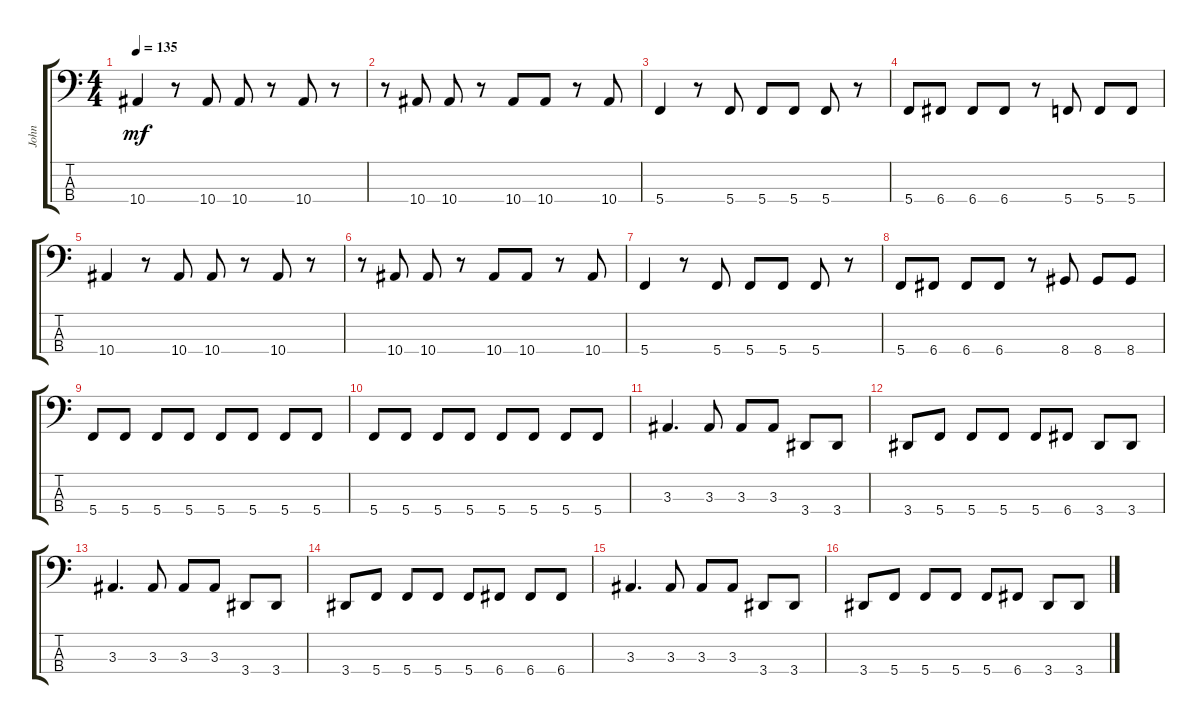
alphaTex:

\track ("John" "John") {instrument electricbassfinger}
\staff {score tabs}
\tuning (F2 C2 G1 C1) {hide}
\ts (4 4)
\tempo 135
\clef f4
\ks c
10.4.4{dy mf} r.8 10.4.8 10.4.8 r.8 10.4.8 r.8 |
r.8 10.4.8 10.4.8 r.8 10.4.8 10.4.8 r.8 10.4.8 |
5.4.4 r.8 5.4.8 5.4.8 5.4.8 5.4.8 r.8 |
5.4.8 6.4.8 6.4.8 6.4.8 r.8 5.4.8 5.4.8 5.4.8 |
10.4.4 r.8 10.4.8 10.4.8 r.8 10.4.8 r.8 |
r.8 10.4.8 10.4.8 r.8 10.4.8 10.4.8 r.8 10.4.8 |
5.4.4 r.8 5.4.8 5.4.8 5.4.8 5.4.8 r.8 |
5.4.8 6.4.8 6.4.8 6.4.8 r.8 8.4.8 8.4.8 8.4.8 |
5.4.8 5.4.8 5.4.8 5.4.8 5.4.8 5.4.8 5.4.8 5.4.8 |
5.4.8 5.4.8 5.4.8 5.4.8 5.4.8 5.4.8 5.4.8 5.4.8 |
3.3.4{d} 3.3.8 3.3.8 3.3.8 3.4.8 3.4.8 |
3.4.8 5.4.8 5.4.8 5.4.8 5.4.8 6.4.8 3.4.8 3.4.8 |
3.3.4{d} 3.3.8 3.3.8 3.3.8 3.4.8 3.4.8 |
3.4.8 5.4.8 5.4.8 5.4.8 5.4.8 6.4.8 6.4.8 6.4.8 |
3.3.4{d} 3.3.8 3.3.8 3.3.8 3.4.8 3.4.8 |
3.4.8 5.4.8 5.4.8 5.4.8 5.4.8 6.4.8 3.4.8 3.4.8
